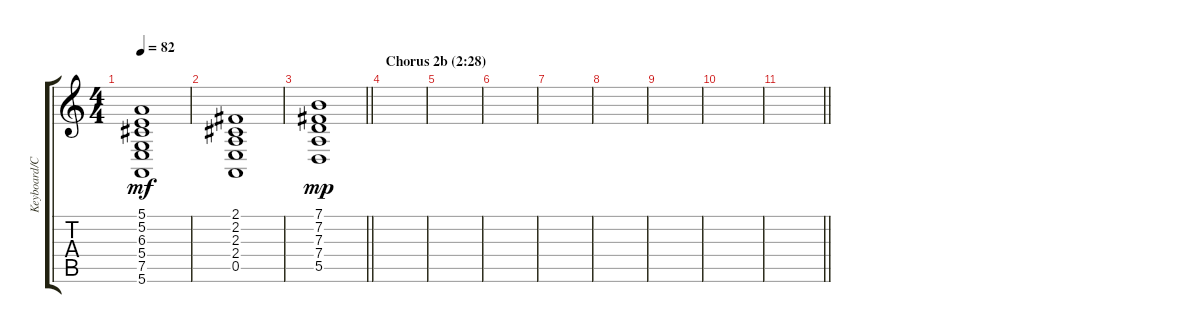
\track ("Keyboard/Clavinet" "Keyboard/C") {instrument lead1square}
\staff {score tabs}
\tuning (E4 B3 G3 D3 A2 E2) {hide}
\ts (4 4)
\tempo 82
\clef g2
\ks c
(5.1 5.2 6.3 5.4 7.5 5.6).1{dy mf} |
(2.1 2.2 2.3 2.4 0.5).1 |
\barLineRight lightlight
(7.1 7.2 7.3 7.4 5.5).1{dy mp} |
\section ("" "Chorus 2b (2:28)")
|
|
|
|
|
|
|
\barLineRight lightlight
